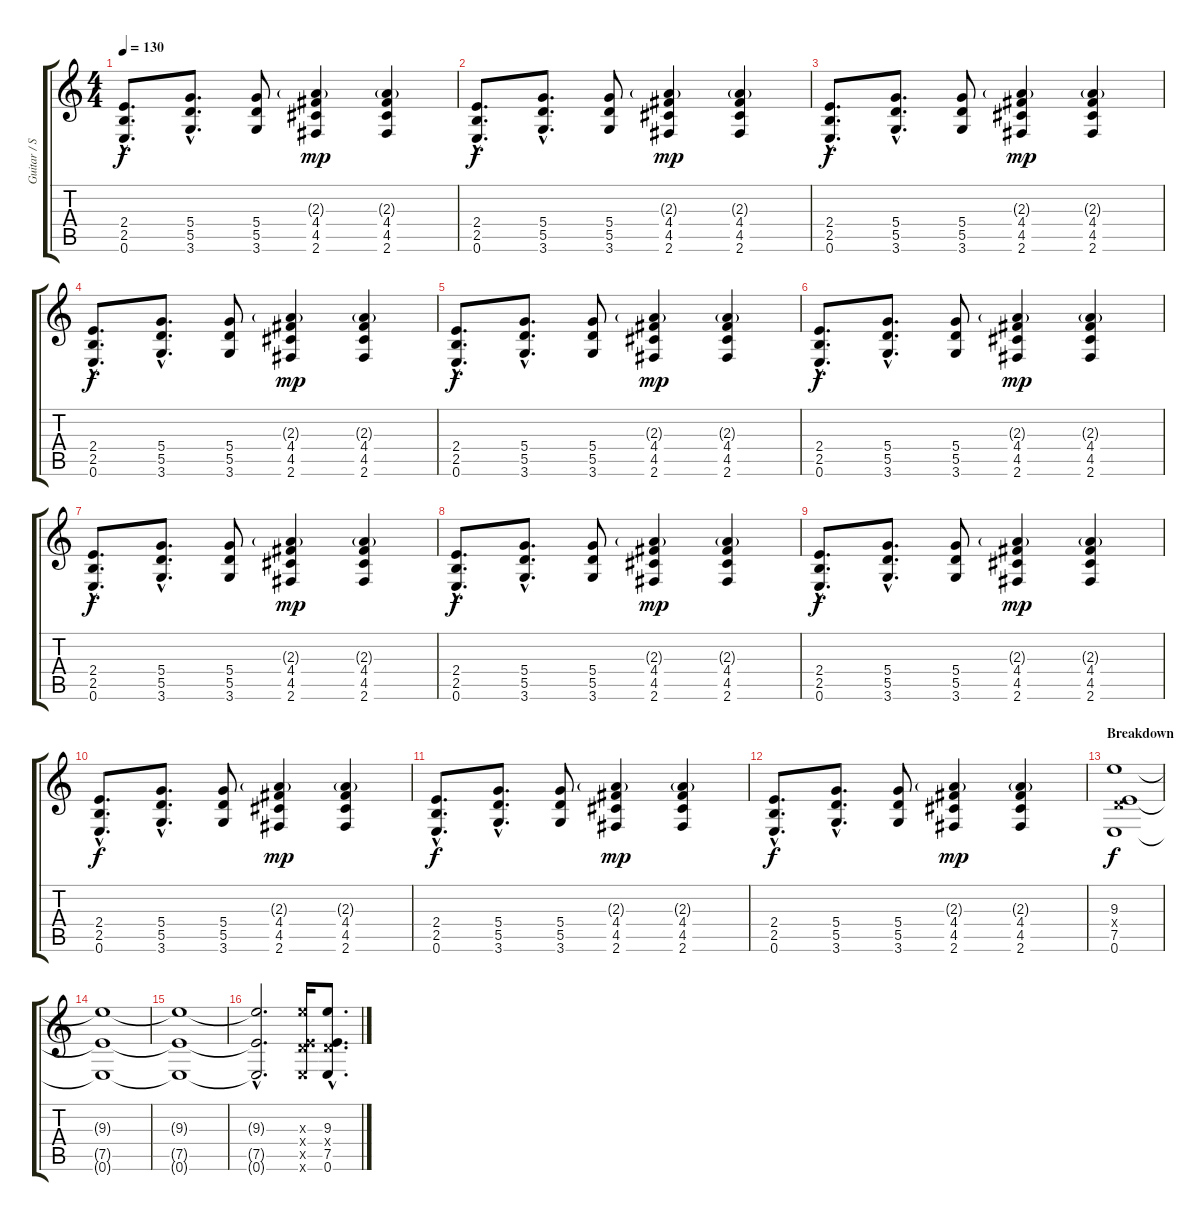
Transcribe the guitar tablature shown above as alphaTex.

\track ("Guitar / Stef Carpenter" "Guitar / S") {instrument distortionguitar}
\staff {score tabs}
\tuning (E4 B3 G3 D3 A2 E2) {hide}
\ts (4 4)
\tempo 130
\clef g2
\ks c
(2.4{hac} 2.5{hac} 0.6{hac}).8{d dy f} (5.4{hac} 5.5{hac} 3.6{hac}).8{d} (5.4 5.5 3.6).8 (2.3{g} 4.4 4.5 2.6).4{dy mp} (2.3{g} 4.4 4.5 2.6).4 |
(2.4{hac} 2.5{hac} 0.6{hac}).8{d dy f} (5.4{hac} 5.5{hac} 3.6{hac}).8{d} (5.4 5.5 3.6).8 (2.3{g} 4.4 4.5 2.6).4{dy mp} (2.3{g} 4.4 4.5 2.6).4 |
(2.4{hac} 2.5{hac} 0.6{hac}).8{d dy f} (5.4{hac} 5.5{hac} 3.6{hac}).8{d} (5.4 5.5 3.6).8 (2.3{g} 4.4 4.5 2.6).4{dy mp} (2.3{g} 4.4 4.5 2.6).4 |
(2.4{hac} 2.5{hac} 0.6{hac}).8{d dy f} (5.4{hac} 5.5{hac} 3.6{hac}).8{d} (5.4 5.5 3.6).8 (2.3{g} 4.4 4.5 2.6).4{dy mp} (2.3{g} 4.4 4.5 2.6).4 |
(2.4{hac} 2.5{hac} 0.6{hac}).8{d dy f} (5.4{hac} 5.5{hac} 3.6{hac}).8{d} (5.4 5.5 3.6).8 (2.3{g} 4.4 4.5 2.6).4{dy mp} (2.3{g} 4.4 4.5 2.6).4 |
(2.4{hac} 2.5{hac} 0.6{hac}).8{d dy f} (5.4{hac} 5.5{hac} 3.6{hac}).8{d} (5.4 5.5 3.6).8 (2.3{g} 4.4 4.5 2.6).4{dy mp} (2.3{g} 4.4 4.5 2.6).4 |
(2.4{hac} 2.5{hac} 0.6{hac}).8{d dy f} (5.4{hac} 5.5{hac} 3.6{hac}).8{d} (5.4 5.5 3.6).8 (2.3{g} 4.4 4.5 2.6).4{dy mp} (2.3{g} 4.4 4.5 2.6).4 |
(2.4{hac} 2.5{hac} 0.6{hac}).8{d dy f} (5.4{hac} 5.5{hac} 3.6{hac}).8{d} (5.4 5.5 3.6).8 (2.3{g} 4.4 4.5 2.6).4{dy mp} (2.3{g} 4.4 4.5 2.6).4 |
(2.4{hac} 2.5{hac} 0.6{hac}).8{d dy f} (5.4{hac} 5.5{hac} 3.6{hac}).8{d} (5.4 5.5 3.6).8 (2.3{g} 4.4 4.5 2.6).4{dy mp} (2.3{g} 4.4 4.5 2.6).4 |
(2.4{hac} 2.5{hac} 0.6{hac}).8{d dy f} (5.4{hac} 5.5{hac} 3.6{hac}).8{d} (5.4 5.5 3.6).8 (2.3{g} 4.4 4.5 2.6).4{dy mp} (2.3{g} 4.4 4.5 2.6).4 |
(2.4{hac} 2.5{hac} 0.6{hac}).8{d dy f} (5.4{hac} 5.5{hac} 3.6{hac}).8{d} (5.4 5.5 3.6).8 (2.3{g} 4.4 4.5 2.6).4{dy mp} (2.3{g} 4.4 4.5 2.6).4 |
(2.4{hac} 2.5{hac} 0.6{hac}).8{d dy f} (5.4{hac} 5.5{hac} 3.6{hac}).8{d} (5.4 5.5 3.6).8 (2.3{g} 4.4 4.5 2.6).4{dy mp} (2.3{g} 4.4 4.5 2.6).4 |
\section ("" "Breakdown")
(9.3 0.4{x} 7.5 0.6).1{dy f} |
(9.3{t} 7.5{t} 0.6{t}).1 |
(9.3{t} 7.5{t} 0.6{t}).1 |
(9.3{hac t} 7.5{hac t} 0.6{hac t}).2{d} (9.3{x} 0.4{x} 7.5{x} 0.6{x}).16 (9.3{hac} 0.4{hac x} 7.5{hac} 0.6{hac}).8{d}
